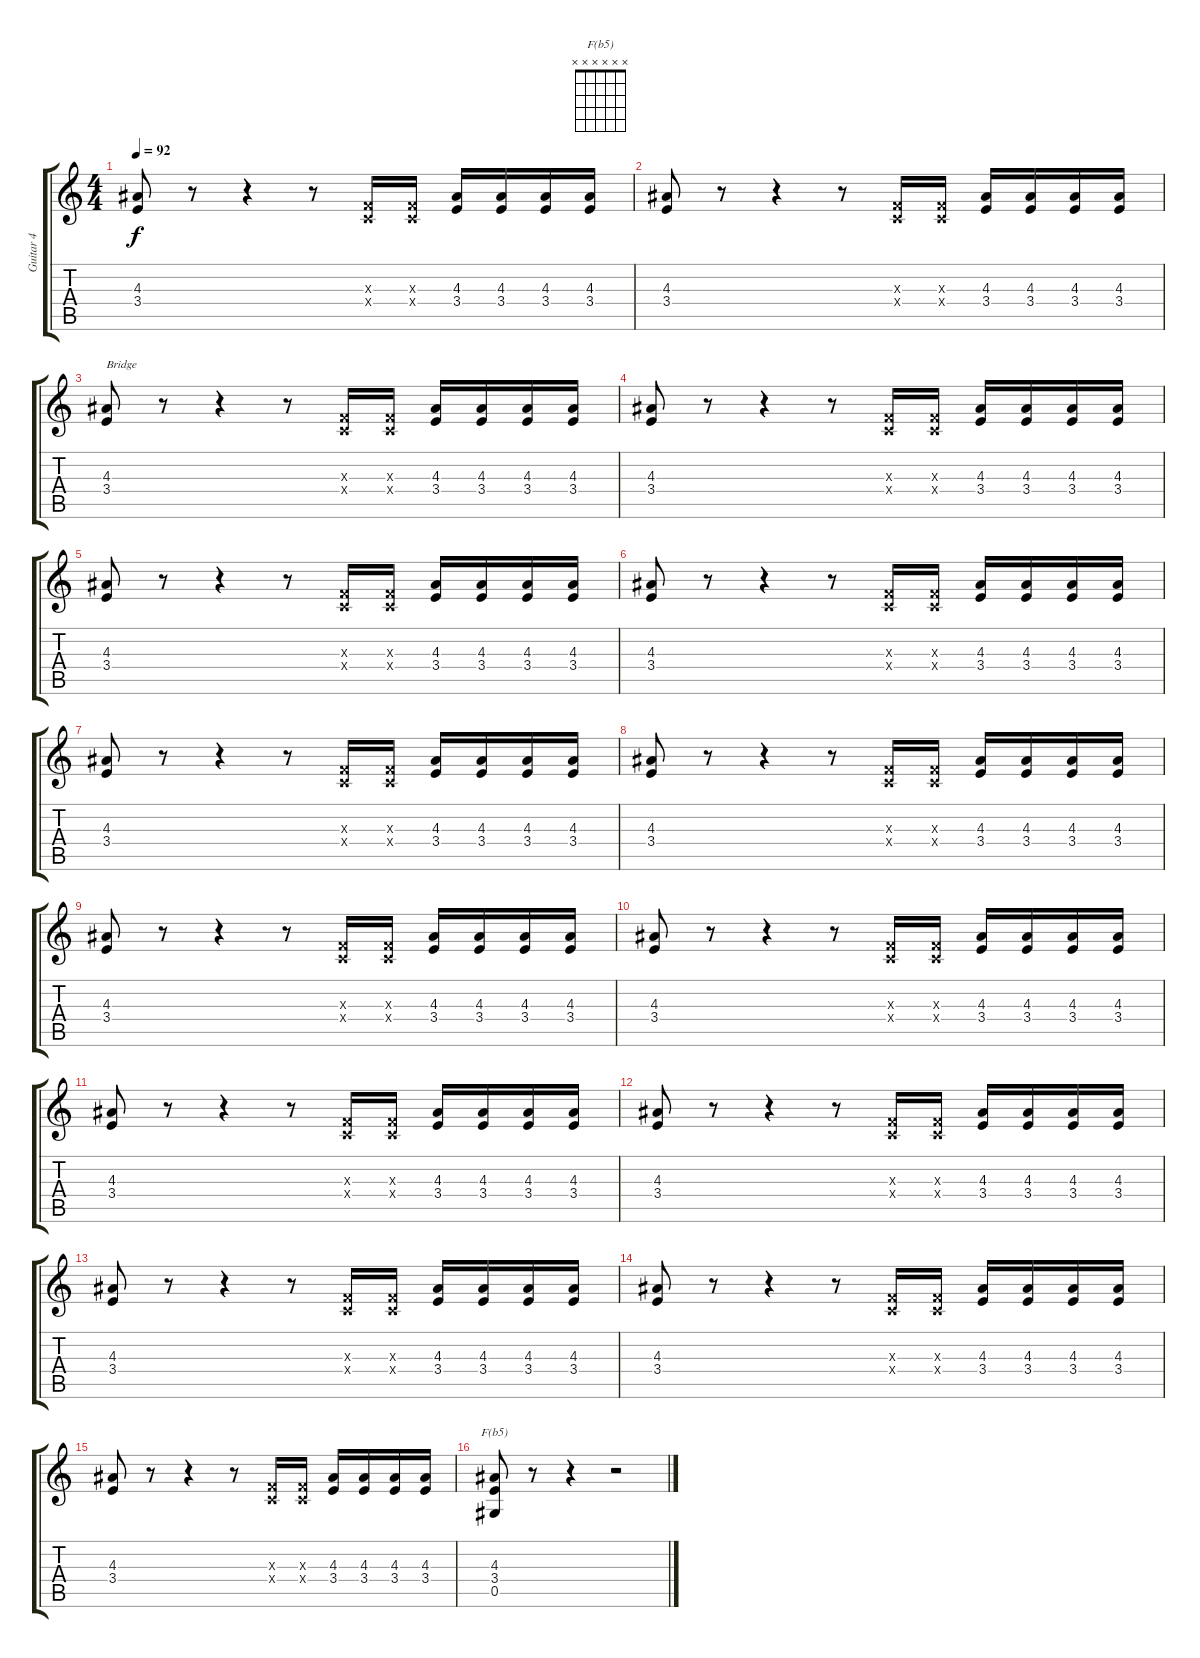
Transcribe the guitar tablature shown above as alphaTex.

\track ("Guitar 4" "Guitar 4") {instrument distortionguitar}
\staff {score tabs}
\tuning (Eb4 Bb3 Gb3 Db3 Ab2 Eb2) {hide}
\chord ("F(b5)" x x x x x x) {firstfret 0}
\ts (4 4)
\tempo 92
\clef g2
\ks c
(4.3 3.4).8{dy f} r.8 r.4 r.8 (-1.3{x} -1.4{x}).16 (-1.3{x} -1.4{x}).16 (4.3 3.4).16 (4.3 3.4).16 (4.3 3.4).16 (4.3 3.4).16 |
(4.3 3.4).8 r.8 r.4 r.8 (-1.3{x} -1.4{x}).16 (-1.3{x} -1.4{x}).16 (4.3 3.4).16 (4.3 3.4).16 (4.3 3.4).16 (4.3 3.4).16 |
(4.3 3.4).8{txt "Bridge"} r.8 r.4 r.8 (-1.3{x} -1.4{x}).16 (-1.3{x} -1.4{x}).16 (4.3 3.4).16 (4.3 3.4).16 (4.3 3.4).16 (4.3 3.4).16 |
(4.3 3.4).8 r.8 r.4 r.8 (-1.3{x} -1.4{x}).16 (-1.3{x} -1.4{x}).16 (4.3 3.4).16 (4.3 3.4).16 (4.3 3.4).16 (4.3 3.4).16 |
(4.3 3.4).8 r.8 r.4 r.8 (-1.3{x} -1.4{x}).16 (-1.3{x} -1.4{x}).16 (4.3 3.4).16 (4.3 3.4).16 (4.3 3.4).16 (4.3 3.4).16 |
(4.3 3.4).8 r.8 r.4 r.8 (-1.3{x} -1.4{x}).16 (-1.3{x} -1.4{x}).16 (4.3 3.4).16 (4.3 3.4).16 (4.3 3.4).16 (4.3 3.4).16 |
(4.3 3.4).8 r.8 r.4 r.8 (-1.3{x} -1.4{x}).16 (-1.3{x} -1.4{x}).16 (4.3 3.4).16 (4.3 3.4).16 (4.3 3.4).16 (4.3 3.4).16 |
(4.3 3.4).8 r.8 r.4 r.8 (-1.3{x} -1.4{x}).16 (-1.3{x} -1.4{x}).16 (4.3 3.4).16 (4.3 3.4).16 (4.3 3.4).16 (4.3 3.4).16 |
(4.3 3.4).8 r.8 r.4 r.8 (-1.3{x} -1.4{x}).16 (-1.3{x} -1.4{x}).16 (4.3 3.4).16 (4.3 3.4).16 (4.3 3.4).16 (4.3 3.4).16 |
(4.3 3.4).8 r.8 r.4 r.8 (-1.3{x} -1.4{x}).16 (-1.3{x} -1.4{x}).16 (4.3 3.4).16 (4.3 3.4).16 (4.3 3.4).16 (4.3 3.4).16 |
(4.3 3.4).8 r.8 r.4 r.8 (-1.3{x} -1.4{x}).16 (-1.3{x} -1.4{x}).16 (4.3 3.4).16 (4.3 3.4).16 (4.3 3.4).16 (4.3 3.4).16 |
(4.3 3.4).8 r.8 r.4 r.8 (-1.3{x} -1.4{x}).16 (-1.3{x} -1.4{x}).16 (4.3 3.4).16 (4.3 3.4).16 (4.3 3.4).16 (4.3 3.4).16 |
(4.3 3.4).8 r.8 r.4 r.8 (-1.3{x} -1.4{x}).16 (-1.3{x} -1.4{x}).16 (4.3 3.4).16 (4.3 3.4).16 (4.3 3.4).16 (4.3 3.4).16 |
(4.3 3.4).8 r.8 r.4 r.8 (-1.3{x} -1.4{x}).16 (-1.3{x} -1.4{x}).16 (4.3 3.4).16 (4.3 3.4).16 (4.3 3.4).16 (4.3 3.4).16 |
(4.3 3.4).8 r.8 r.4 r.8 (-1.3{x} -1.4{x}).16 (-1.3{x} -1.4{x}).16 (4.3 3.4).16 (4.3 3.4).16 (4.3 3.4).16 (4.3 3.4).16 |
(4.3 3.4 0.5).8{ch "F(b5)"} r.8 r.4 r.2
